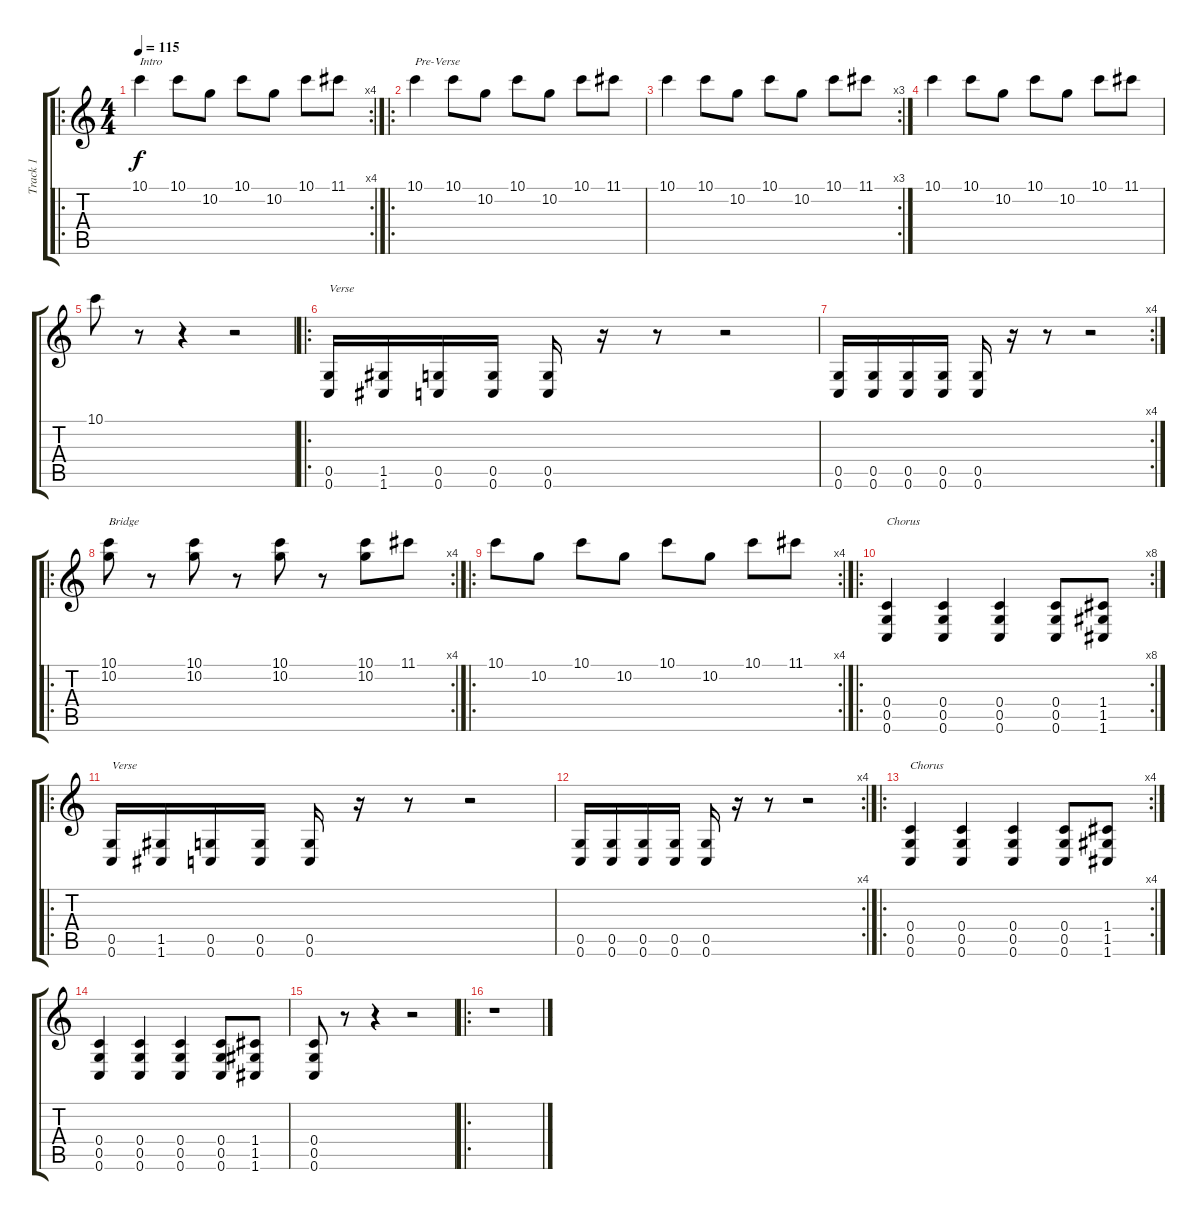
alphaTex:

\track ("Track 1" "Track 1") {instrument distortionguitar}
\staff {score tabs}
\tuning (D4 A3 F3 C3 G2 C2) {hide}
\ro
\rc 4
\ts (4 4)
\tempo 115
\clef g2
\ks c
10.1.4{txt "Intro" dy f instrument distortionguitar} 10.1.8 10.2.8 10.1.8 10.2.8 10.1.8 11.1.8 |
\ro
10.1.4{txt "Pre-Verse"} 10.1.8 10.2.8 10.1.8 10.2.8 10.1.8 11.1.8 |
\rc 3
10.1.4 10.1.8 10.2.8 10.1.8 10.2.8 10.1.8 11.1.8 |
10.1.4 10.1.8 10.2.8 10.1.8 10.2.8 10.1.8 11.1.8 |
10.1.8 r.8 r.4 r.2 |
\ro
(0.5 0.6).16{txt "Verse"} (1.5 1.6).16 (0.5 0.6).16 (0.5 0.6).16 (0.5 0.6).16 r.16 r.8 r.2 |
\rc 4
(0.5 0.6).16 (0.5 0.6).16 (0.5 0.6).16 (0.5 0.6).16 (0.5 0.6).16 r.16 r.8 r.2 |
\ro
\rc 4
(10.1 10.2).8{txt "Bridge"} r.8 (10.1 10.2).8 r.8 (10.1 10.2).8 r.8 (10.1 10.2).8 11.1.8 |
\ro
\rc 4
10.1.8 10.2.8 10.1.8 10.2.8 10.1.8 10.2.8 10.1.8 11.1.8 |
\ro
\rc 8
(0.4 0.5 0.6).4{txt "Chorus"} (0.4 0.5 0.6).4 (0.4 0.5 0.6).4 (0.4 0.5 0.6).8 (1.4 1.5 1.6).8 |
\ro
(0.5 0.6).16{txt "Verse"} (1.5 1.6).16 (0.5 0.6).16 (0.5 0.6).16 (0.5 0.6).16 r.16 r.8 r.2 |
\rc 4
(0.5 0.6).16 (0.5 0.6).16 (0.5 0.6).16 (0.5 0.6).16 (0.5 0.6).16 r.16 r.8 r.2 |
\ro
\rc 4
(0.4 0.5 0.6).4{txt "Chorus"} (0.4 0.5 0.6).4 (0.4 0.5 0.6).4 (0.4 0.5 0.6).8 (1.4 1.5 1.6).8 |
(0.4 0.5 0.6).4 (0.4 0.5 0.6).4 (0.4 0.5 0.6).4 (0.4 0.5 0.6).8 (1.4 1.5 1.6).8 |
(0.4 0.5 0.6).8 r.8 r.4 r.2 |
\ro
r.1
